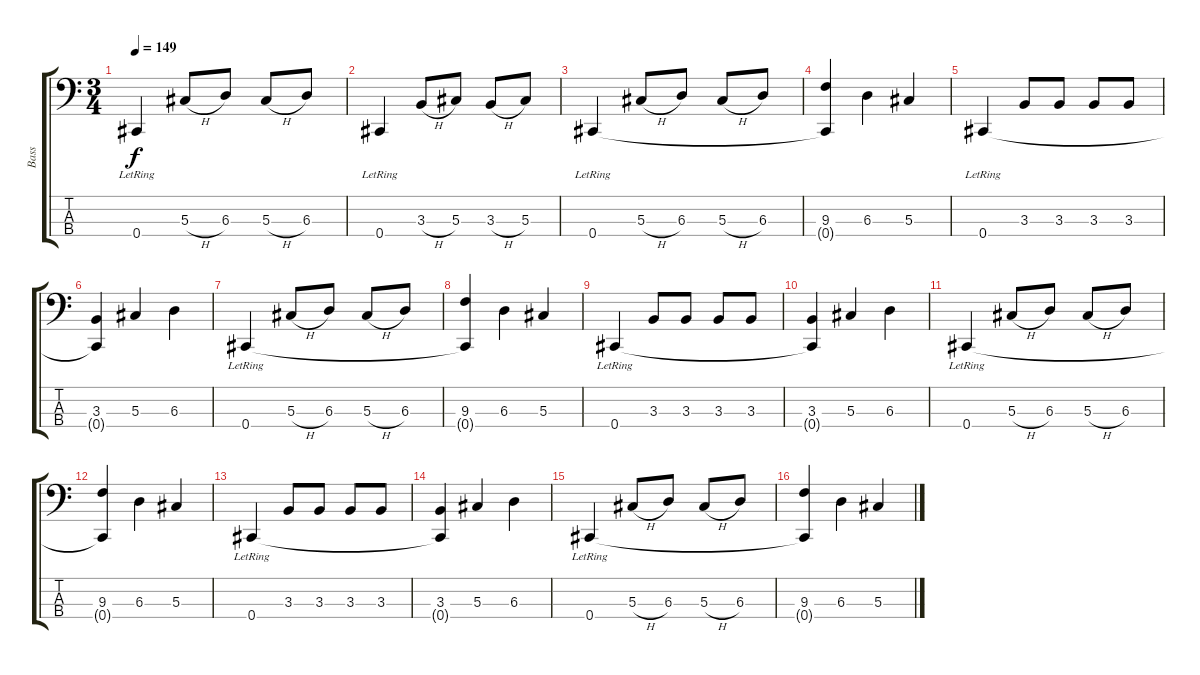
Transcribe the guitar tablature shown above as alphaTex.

\track ("Bass" "Bass") {instrument electricbasspick}
\staff {score tabs}
\tuning (Gb2 Db2 Ab1 Db1) {hide}
\ts (3 4)
\tempo 149
\clef f4
\ks c
0.4{lr}.4{dy f} 5.3{h}.8 6.3.8 5.3{h}.8 6.3.8 |
0.4{lr}.4 3.3{h}.8 5.3.8 3.3{h}.8 5.3.8 |
0.4{lr}.4 5.3{h}.8 6.3.8 5.3{h}.8 6.3.8 |
(9.3 0.4{t}).4 6.3.4 5.3.4 |
0.4{lr}.4 3.3.8 3.3.8 3.3.8 3.3.8 |
(3.3 0.4{t}).4 5.3.4 6.3.4 |
0.4{lr}.4 5.3{h}.8 6.3.8 5.3{h}.8 6.3.8 |
(9.3 0.4{t}).4 6.3.4 5.3.4 |
0.4{lr}.4 3.3.8 3.3.8 3.3.8 3.3.8 |
(3.3 0.4{t}).4 5.3.4 6.3.4 |
0.4{lr}.4 5.3{h}.8 6.3.8 5.3{h}.8 6.3.8 |
(9.3 0.4{t}).4 6.3.4 5.3.4 |
0.4{lr}.4 3.3.8 3.3.8 3.3.8 3.3.8 |
(3.3 0.4{t}).4 5.3.4 6.3.4 |
0.4{lr}.4 5.3{h}.8 6.3.8 5.3{h}.8 6.3.8 |
(9.3 0.4{t}).4 6.3.4 5.3.4
